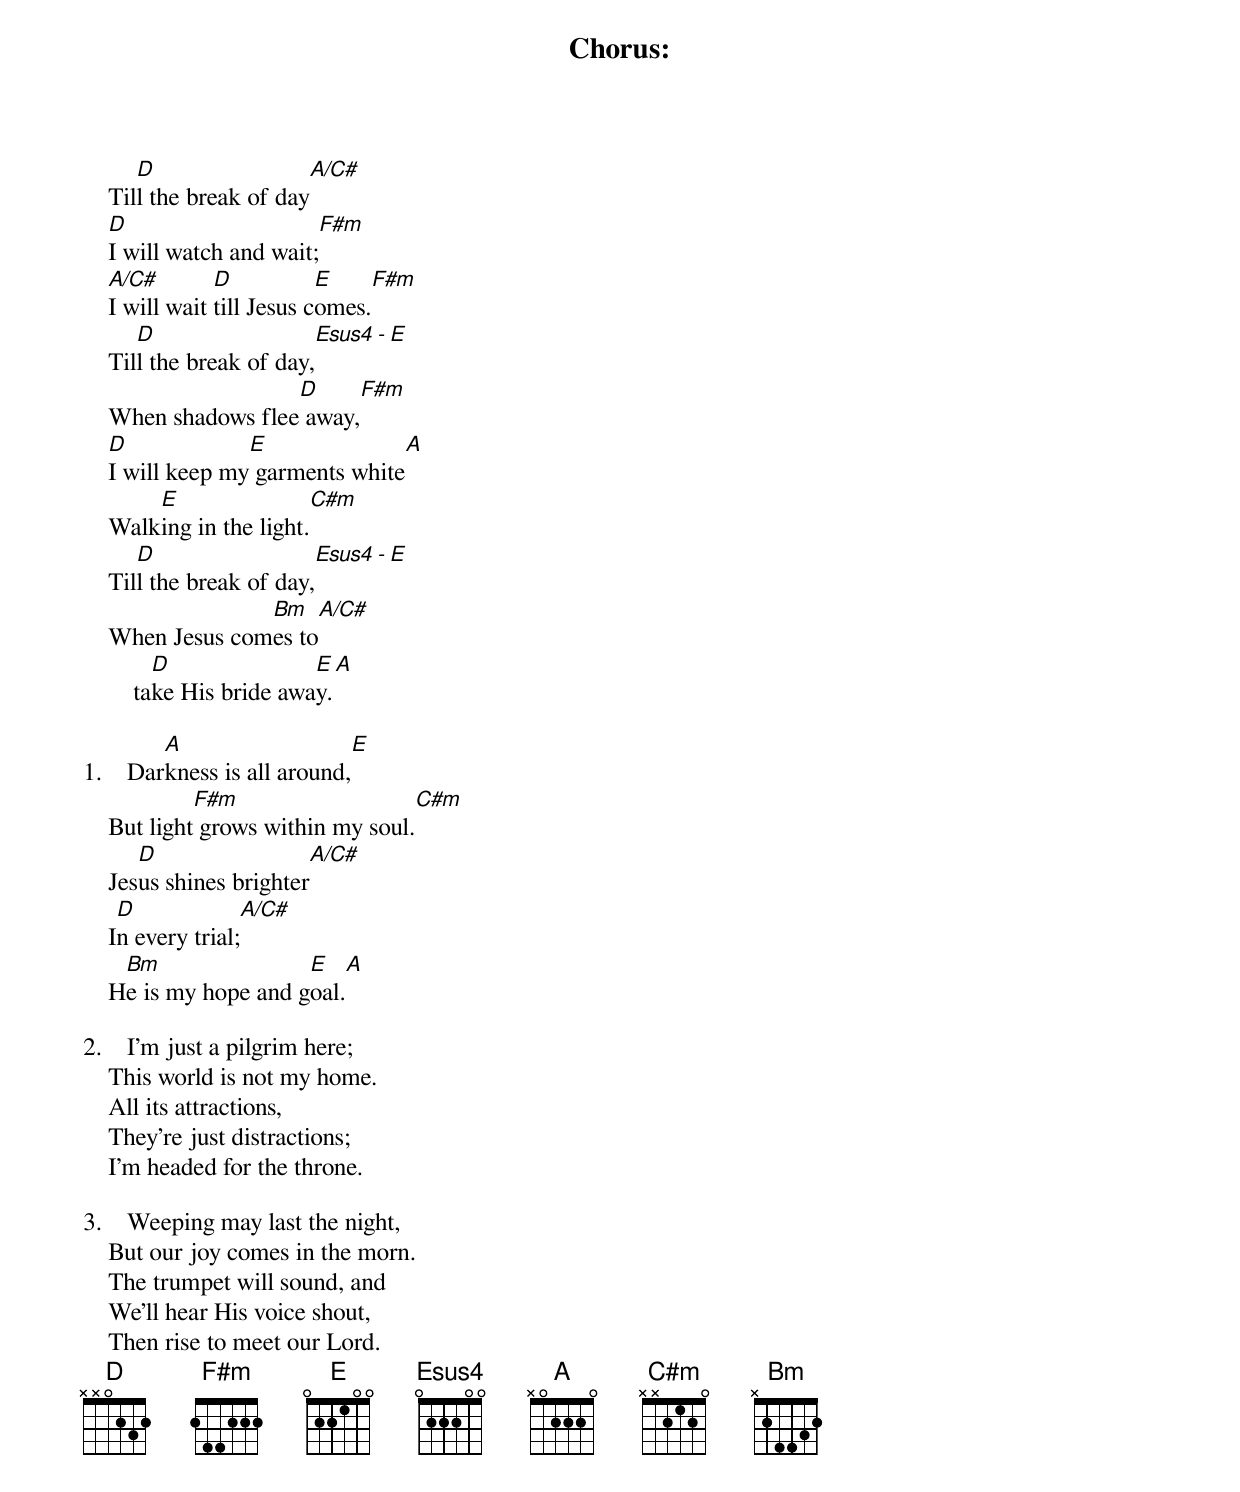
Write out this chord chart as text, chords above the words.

Chorus:
       D                             A/C#
    Till the break of day
    D                                F#m
    I will watch and wait;
    A/C#        D           E           F#m
    I will wait till Jesus comes.
       D                           Esus4 - E
    Till the break of day,
                     D                      F#m
    When shadows flee away,
    D             E              A
    I will keep my garments white
        E                         C#m
    Walking in the light.
       D                             Esus4 - E
    Till the break of day,
                  Bm       A/C#
    When Jesus comes to
          D               E           A
        take His bride away.

         A                             E
1.    Darkness is all around,
             F#m                                      C#m
    But light grows within my soul.
       D                       A/C#
    Jesus shines brighter
     D              A/C#
    In every trial;
     Bm                E                 A
    He is my hope and goal.

2.    I'm just a pilgrim here;
    This world is not my home.
    All its attractions,
    They're just distractions;
    I'm headed for the throne.

3.    Weeping may last the night,
    But our joy comes in the morn.
    The trumpet will sound, and
    We'll hear His voice shout,
    Then rise to meet our Lord.
